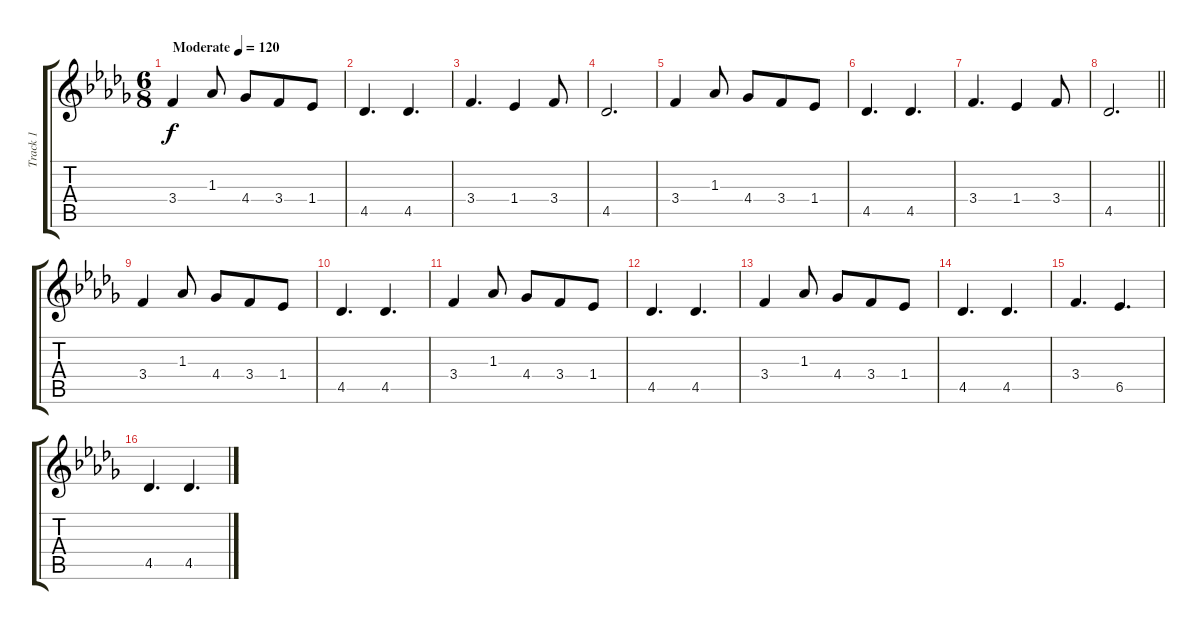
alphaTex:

\track ("Track 1" "Track 1") {instrument acousticgrandpiano}
\staff {score tabs}
\tuning (E5 B4 G4 D4 A3 E3) {hide}
\ts (6 8)
\tempo (120 "Moderate")
\clef g2
\ks db
3.4.4{dy f instrument acousticgrandpiano} 1.3.8 4.4.8 3.4.8 1.4.8 |
4.5.4{d} 4.5.4{d} |
3.4.4{d} 1.4.4 3.4.8 |
4.5.2{d} |
3.4.4 1.3.8 4.4.8 3.4.8 1.4.8 |
4.5.4{d} 4.5.4{d} |
3.4.4{d} 1.4.4 3.4.8 |
\barLineRight lightlight
4.5.2{d} |
3.4.4 1.3.8 4.4.8 3.4.8 1.4.8 |
4.5.4{d} 4.5.4{d} |
3.4.4 1.3.8 4.4.8 3.4.8 1.4.8 |
4.5.4{d} 4.5.4{d} |
3.4.4 1.3.8 4.4.8 3.4.8 1.4.8 |
4.5.4{d} 4.5.4{d} |
3.4.4{d} 6.5.4{d} |
4.5.4{d} 4.5.4{d}
